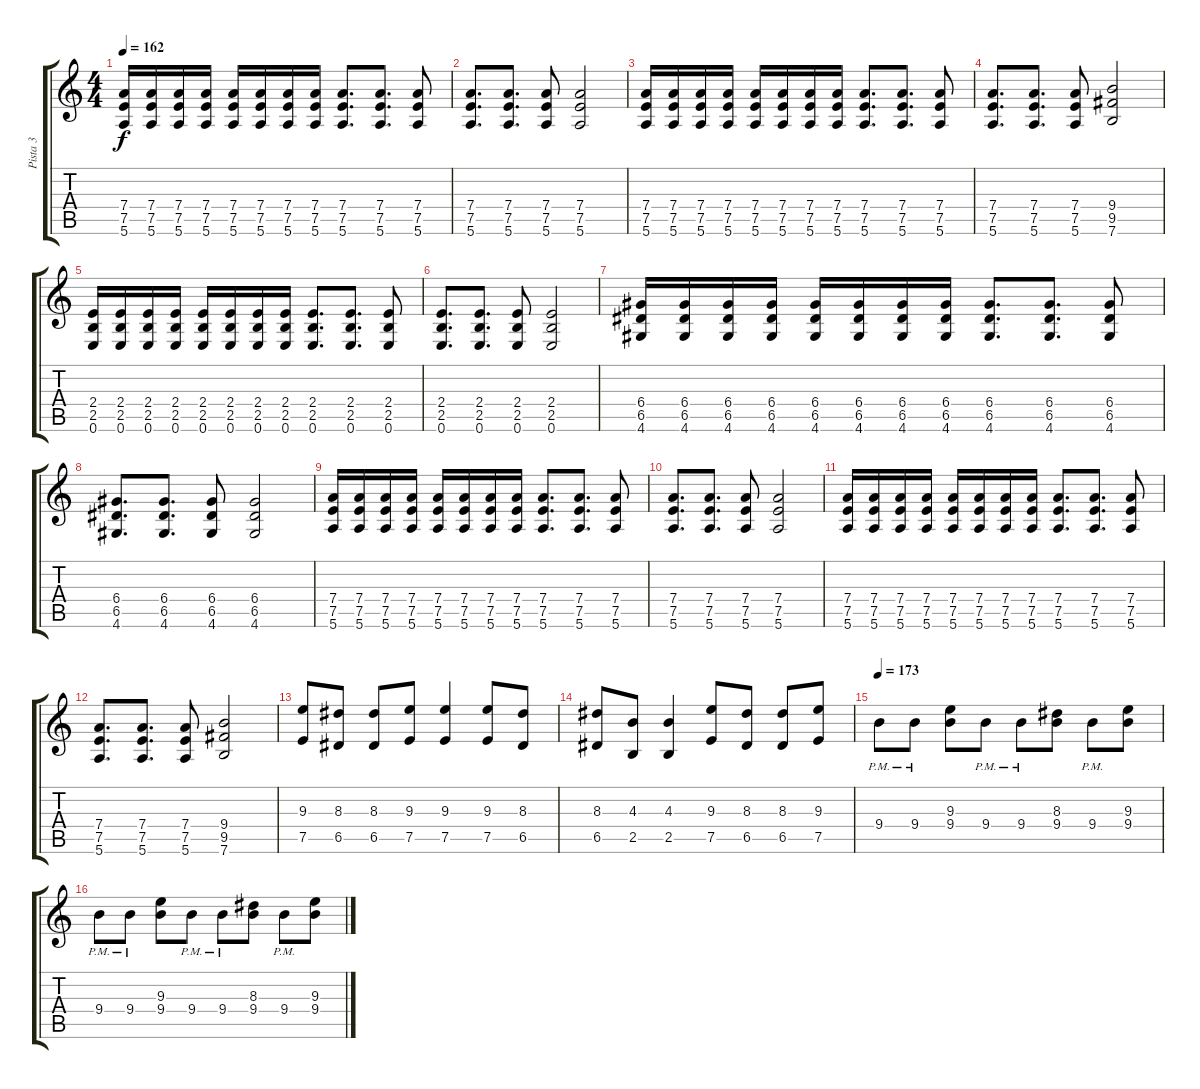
\track ("Pista 3" "Pista 3") {instrument distortionguitar}
\staff {score tabs}
\tuning (E4 B3 G3 D3 A2 E2) {hide}
\ts (4 4)
\tempo 162
\clef g2
\ks c
(7.4 7.5 5.6).16{dy f} (7.4 7.5 5.6).16 (7.4 7.5 5.6).16 (7.4 7.5 5.6).16 (7.4 7.5 5.6).16 (7.4 7.5 5.6).16 (7.4 7.5 5.6).16 (7.4 7.5 5.6).16 (7.4 7.5 5.6).8{d} (7.4 7.5 5.6).8{d} (7.4 7.5 5.6).8 |
(7.4 7.5 5.6).8{d} (7.4 7.5 5.6).8{d} (7.4 7.5 5.6).8 (7.4 7.5 5.6).2 |
(7.4 7.5 5.6).16 (7.4 7.5 5.6).16 (7.4 7.5 5.6).16 (7.4 7.5 5.6).16 (7.4 7.5 5.6).16 (7.4 7.5 5.6).16 (7.4 7.5 5.6).16 (7.4 7.5 5.6).16 (7.4 7.5 5.6).8{d} (7.4 7.5 5.6).8{d} (7.4 7.5 5.6).8 |
(7.4 7.5 5.6).8{d} (7.4 7.5 5.6).8{d} (7.4 7.5 5.6).8 (9.4 9.5 7.6).2 |
(2.4 2.5 0.6).16 (2.4 2.5 0.6).16 (2.4 2.5 0.6).16 (2.4 2.5 0.6).16 (2.4 2.5 0.6).16 (2.4 2.5 0.6).16 (2.4 2.5 0.6).16 (2.4 2.5 0.6).16 (2.4 2.5 0.6).8{d} (2.4 2.5 0.6).8{d} (2.4 2.5 0.6).8 |
(2.4 2.5 0.6).8{d} (2.4 2.5 0.6).8{d} (2.4 2.5 0.6).8 (2.4 2.5 0.6).2 |
(6.4 6.5 4.6).16 (6.4 6.5 4.6).16 (6.4 6.5 4.6).16 (6.4 6.5 4.6).16 (6.4 6.5 4.6).16 (6.4 6.5 4.6).16 (6.4 6.5 4.6).16 (6.4 6.5 4.6).16 (6.4 6.5 4.6).8{d} (6.4 6.5 4.6).8{d} (6.4 6.5 4.6).8 |
(6.4 6.5 4.6).8{d} (6.4 6.5 4.6).8{d} (6.4 6.5 4.6).8 (6.4 6.5 4.6).2 |
(7.4 7.5 5.6).16 (7.4 7.5 5.6).16 (7.4 7.5 5.6).16 (7.4 7.5 5.6).16 (7.4 7.5 5.6).16 (7.4 7.5 5.6).16 (7.4 7.5 5.6).16 (7.4 7.5 5.6).16 (7.4 7.5 5.6).8{d} (7.4 7.5 5.6).8{d} (7.4 7.5 5.6).8 |
(7.4 7.5 5.6).8{d} (7.4 7.5 5.6).8{d} (7.4 7.5 5.6).8 (7.4 7.5 5.6).2 |
(7.4 7.5 5.6).16 (7.4 7.5 5.6).16 (7.4 7.5 5.6).16 (7.4 7.5 5.6).16 (7.4 7.5 5.6).16 (7.4 7.5 5.6).16 (7.4 7.5 5.6).16 (7.4 7.5 5.6).16 (7.4 7.5 5.6).8{d} (7.4 7.5 5.6).8{d} (7.4 7.5 5.6).8 |
(7.4 7.5 5.6).8{d} (7.4 7.5 5.6).8{d} (7.4 7.5 5.6).8 (9.4 9.5 7.6).2 |
(9.3 7.5).8 (8.3 6.5).8 (8.3 6.5).8 (9.3 7.5).8 (9.3 7.5).4 (9.3 7.5).8 (8.3 6.5).8 |
(8.3 6.5).8 (4.3 2.5).8 (4.3 2.5).4 (9.3 7.5).8 (8.3 6.5).8 (8.3 6.5).8 (9.3 7.5).8 |
\tempo 173
9.4{pm}.8 9.4{pm}.8 (9.3 9.4).8 9.4{pm}.8 9.4{pm}.8 (8.3 9.4).8 9.4{pm}.8 (9.3 9.4).8 |
9.4{pm}.8 9.4{pm}.8 (9.3 9.4).8 9.4{pm}.8 9.4{pm}.8 (8.3 9.4).8 9.4{pm}.8 (9.3 9.4).8
